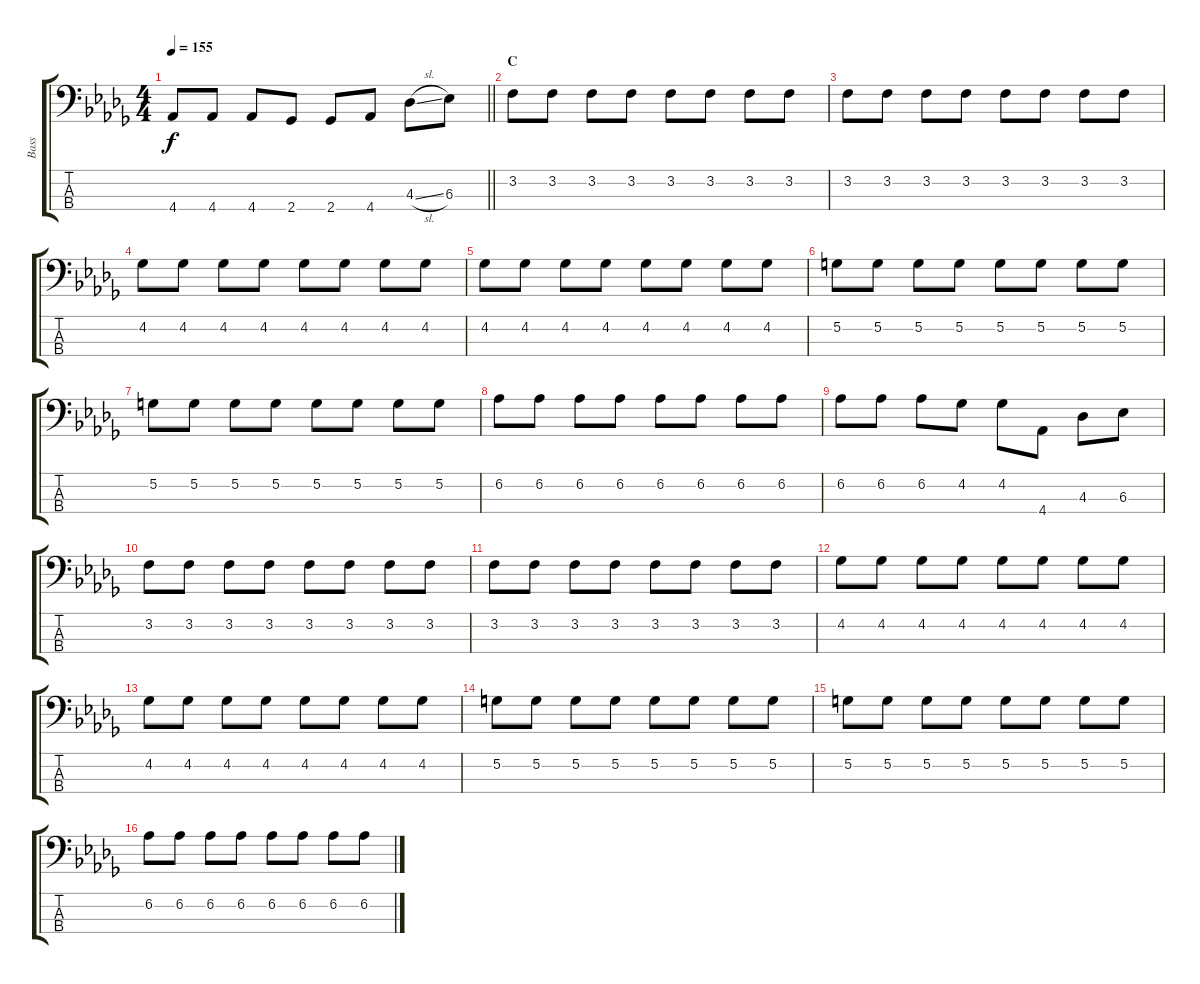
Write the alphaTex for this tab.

\track ("Bass" "Bass") {instrument electricbasspick}
\staff {score tabs}
\tuning (G2 D2 A1 E1) {hide}
\ts (4 4)
\tempo 155
\clef f4
\barLineRight lightlight
\ks db
4.4.8{dy f} 4.4.8 4.4.8 2.4.8 2.4.8 4.4.8 4.3{sl}.8 6.3.8 |
\section ("" "C")
3.2.8 3.2.8 3.2.8 3.2.8 3.2.8 3.2.8 3.2.8 3.2.8 |
3.2.8 3.2.8 3.2.8 3.2.8 3.2.8 3.2.8 3.2.8 3.2.8 |
4.2.8 4.2.8 4.2.8 4.2.8 4.2.8 4.2.8 4.2.8 4.2.8 |
4.2.8 4.2.8 4.2.8 4.2.8 4.2.8 4.2.8 4.2.8 4.2.8 |
5.2.8 5.2.8 5.2.8 5.2.8 5.2.8 5.2.8 5.2.8 5.2.8 |
5.2.8 5.2.8 5.2.8 5.2.8 5.2.8 5.2.8 5.2.8 5.2.8 |
6.2.8 6.2.8 6.2.8 6.2.8 6.2.8 6.2.8 6.2.8 6.2.8 |
6.2.8 6.2.8 6.2.8 4.2.8 4.2.8 4.4.8 4.3.8 6.3.8 |
3.2.8 3.2.8 3.2.8 3.2.8 3.2.8 3.2.8 3.2.8 3.2.8 |
3.2.8 3.2.8 3.2.8 3.2.8 3.2.8 3.2.8 3.2.8 3.2.8 |
4.2.8 4.2.8 4.2.8 4.2.8 4.2.8 4.2.8 4.2.8 4.2.8 |
4.2.8 4.2.8 4.2.8 4.2.8 4.2.8 4.2.8 4.2.8 4.2.8 |
5.2.8 5.2.8 5.2.8 5.2.8 5.2.8 5.2.8 5.2.8 5.2.8 |
5.2.8 5.2.8 5.2.8 5.2.8 5.2.8 5.2.8 5.2.8 5.2.8 |
6.2.8 6.2.8 6.2.8 6.2.8 6.2.8 6.2.8 6.2.8 6.2.8
